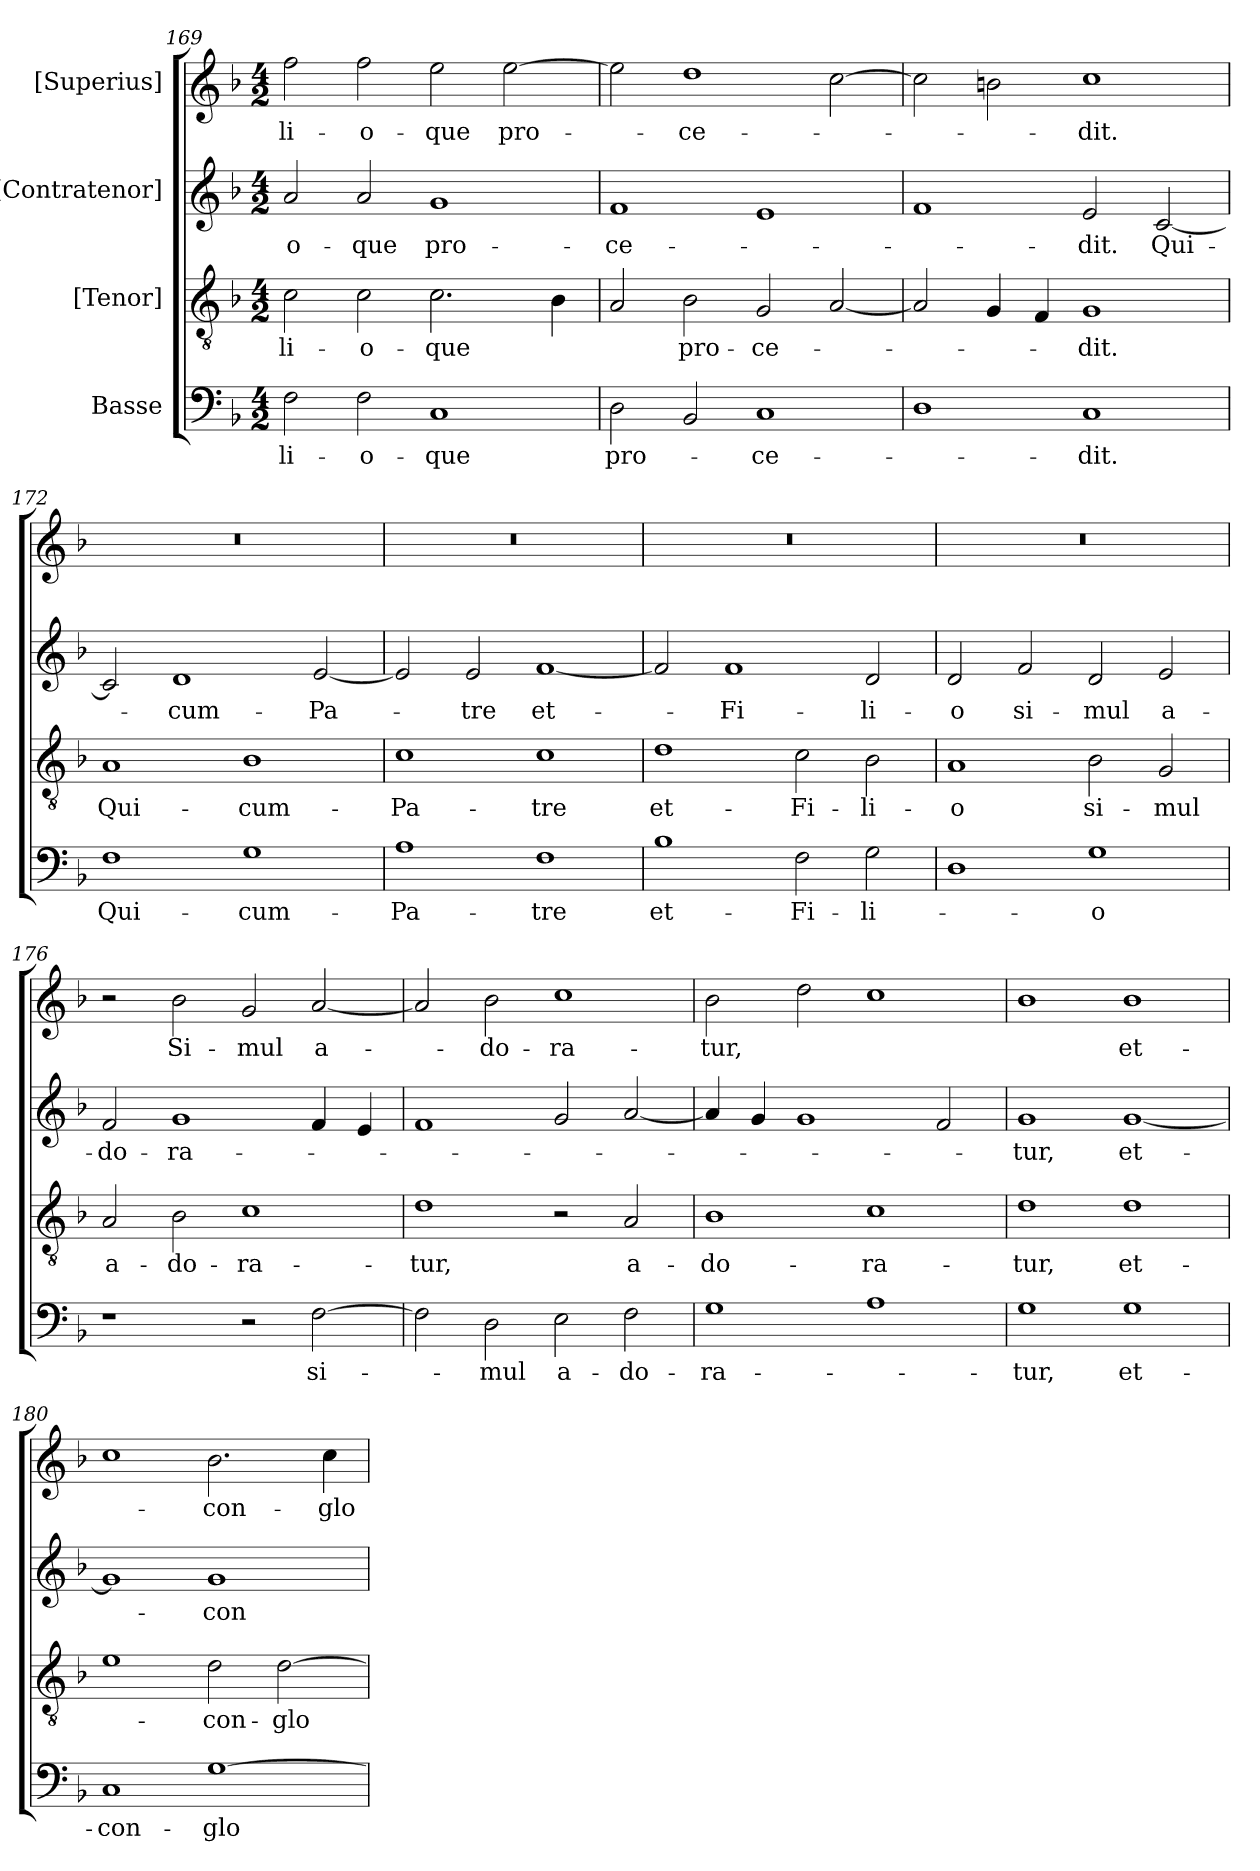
**kern	**text	**kern	**text	**kern	**text	**kern	**text
*part4	*part4	*part3	*part3	*part2	*part2	*part1	*part1
*staff4	*staff4	*staff3	*staff3	*staff2	*staff2	*staff1	*staff1
*I"Basse	*	*I"[Tenor]	*	*I"[Contratenor]	*	*I"[Superius]	*
*clefF4	*	*clefGv2	*	*clefG2	*	*clefG2	*
*k[b-]	*	*k[b-]	*	*k[b-]	*	*k[b-]	*
*M4/2	*	*M4/2	*	*M4/2	*	*M4/2	*
=169	=169	=169	=169	=169	=169	=169	=169
2F\	-li-	2c\	-li-	2a/	-o-	2ff\	-li-
2F\	-o-	2c\	-o-	2a/	-que	2ff\	-o-
1C/	-que	2.c\	-que	1g/	pro-	2ee\	-que
.	.	.	.	.	.	[2ee\	pro-
.	.	4B-\	.	.	.	.	.
=170	=170	=170	=170	=170	=170	=170	=170
2D\	pro-	2A/	.	1f/	-ce-	2ee\]	.
2BB-/	.	2B-\	pro-	.	.	1dd\	-ce-
1C/	-ce-	2G/	-ce-	1e/	.	.	.
.	.	[2A/	.	.	.	[2cc\	.
=171	=171	=171	=171	=171	=171	=171	=171
1D\	.	2A/]	.	1f/	.	2cc\]	.
.	.	4G/	.	.	.	2bn\	.
.	.	4F/	.	.	.	.	.
1C/	-dit.	1G/	-dit.	2e/	-dit.	1cc\	-dit.
.	.	.	.	[2c/	Qui-	.	.
=172	=172	=172	=172	=172	=172	=172	=172
1F\	Qui-	1A/	Qui-	2c/]	.	0r	.
.	.	.	.	1d/	cum-	.	.
1G\	cum-	1B-\	cum-	.	.	.	.
.	.	.	.	[2e/	Pa-	.	.
=173	=173	=173	=173	=173	=173	=173	=173
1A\	Pa-	1c\	Pa-	2e/]	.	0r	.
.	.	.	.	2e/	-tre	.	.
1F\	-tre	1c\	-tre	[1f/	et-	.	.
=174	=174	=174	=174	=174	=174	=174	=174
1B-\	et-	1d\	et-	2f/]	.	0r	.
.	.	.	.	1f/	Fi-	.	.
2F\	Fi-	2c\	Fi-	.	.	.	.
2G\	-li-	2B-\	-li-	2d/	-li-	.	.
=175	=175	=175	=175	=175	=175	=175	=175
1D\	.	1A/	-o	2d/	-o	0r	.
.	.	.	.	2f/	si-	.	.
1G\	-o	2B-\	si-	2d/	-mul	.	.
.	.	2G/	-mul	2e/	a-	.	.
=176	=176	=176	=176	=176	=176	=176	=176
1r	.	2A/	a-	2f/	-do-	2r	.
.	.	2B-\	-do-	1g/	-ra-	2b-\	Si-
2r	.	1c\	-ra-	.	.	2g/	-mul
[2F\	si-	.	.	4f/	.	[2a/	a-
.	.	.	.	4e/	.	.	.
=177	=177	=177	=177	=177	=177	=177	=177
2F\]	.	1d\	-tur,	1f/	.	2a/]	.
2D\	-mul	.	.	.	.	2b-\	-do-
2E\	a-	2r	.	2g/	.	1cc\	-ra-
2F\	-do-	2A/	a-	[2a/	.	.	.
=178	=178	=178	=178	=178	=178	=178	=178
1G\	-ra-	1B-\	-do-	4a/]	.	2b-\	-tur,
.	.	.	.	4g/	.	.	.
.	.	.	.	1g/	.	2dd\	.
1A\	.	1c\	-ra-	.	.	1cc\	.
.	.	.	.	2f/	.	.	.
=179	=179	=179	=179	=179	=179	=179	=179
1G\	-tur,	1d\	-tur,	1g/	-tur,	1b-\	.
1G\	et-	1d\	et-	[1g/	et-	1b-\	et-
=180	=180	=180	=180	=180	=180	=180	=180
1C/	con-	1e\	.	1g/]	.	1cc\	.
[1G\	-glo-	2d\	con-	1g/	con-	2.b-\	con-
.	.	[2d\	-glo-	.	.	.	.
.	.	.	.	.	.	4cc\	-glo-
=	=	=	=	=	=	=	=
*-	*-	*-	*-	*-	*-	*-	*-
